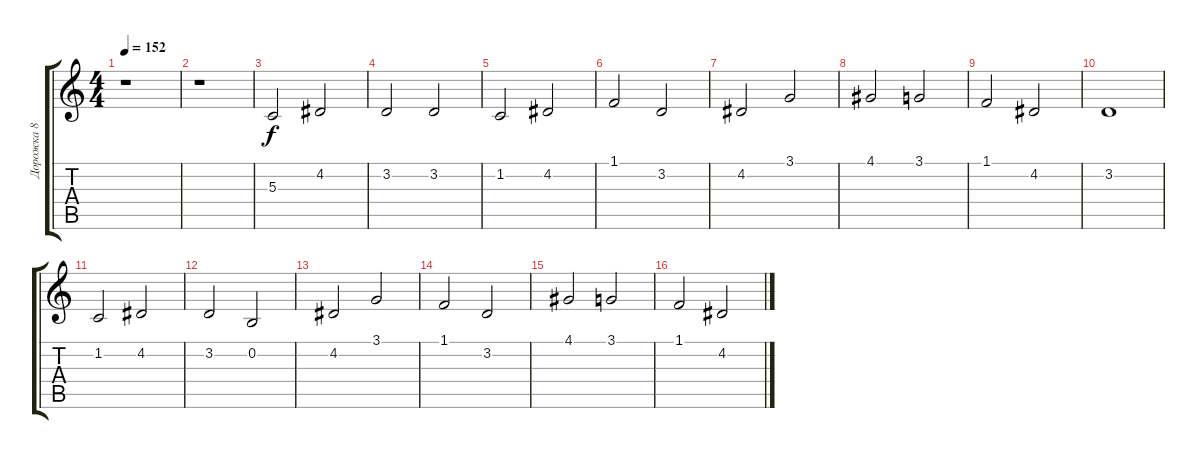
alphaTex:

\track ("Дорожка 8" "Дорожка 8") {instrument fx5brightness}
\staff {score tabs}
\tuning (E4 B3 G3 D3 A2 E2) {hide}
\ts (4 4)
\tempo 152
\clef g2
\ks c
r.1{dy f} |
r.1 |
5.3.2 4.2.2 |
3.2.2 3.2.2 |
1.2.2 4.2.2 |
1.1.2 3.2.2 |
4.2.2 3.1.2 |
4.1.2 3.1.2 |
1.1.2 4.2.2 |
3.2.1 |
1.2.2 4.2.2 |
3.2.2 0.2.2 |
4.2.2 3.1.2 |
1.1.2 3.2.2 |
4.1.2 3.1.2 |
1.1.2 4.2.2
